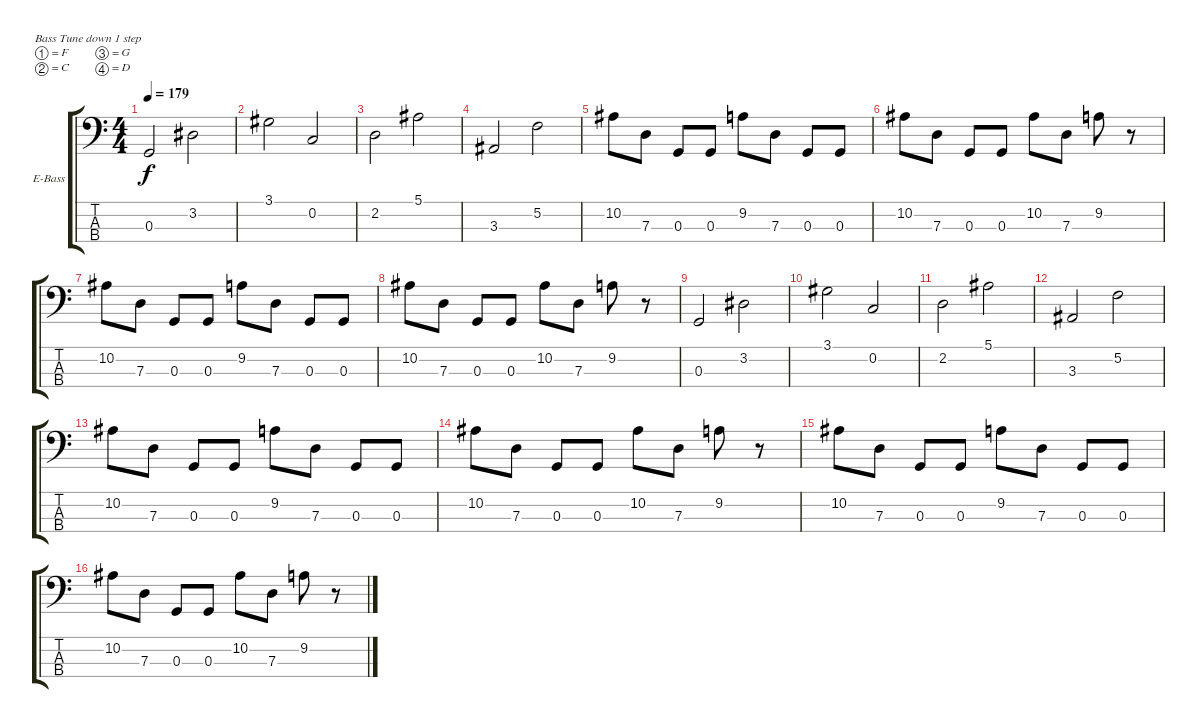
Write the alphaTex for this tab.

\bracketExtendMode groupsimilarinstruments
\firstSystemTrackNameOrientation horizontal
\otherSystemsTrackNameOrientation horizontal
\track ("Bass" "E-Bass") {multiBarRest instrument electricbassfinger}
\staff {score tabs}
\tuning (F2 C2 G1 D1)
\ts (4 4)
\tempo 179
\clef f4
\ks c
0.3.2{dy f} 3.2.2 |
3.1.2 0.2.2 |
2.2.2 5.1.2 |
3.3.2 5.2.2 |
10.2.8 7.3.8 0.3.8 0.3.8 9.2.8 7.3.8 0.3.8 0.3.8 |
10.2.8 7.3.8 0.3.8 0.3.8 10.2.8 7.3.8 9.2.8 r.8 |
10.2.8 7.3.8 0.3.8 0.3.8 9.2.8 7.3.8 0.3.8 0.3.8 |
10.2.8 7.3.8 0.3.8 0.3.8 10.2.8 7.3.8 9.2.8 r.8 |
0.3.2 3.2.2 |
3.1.2 0.2.2 |
2.2.2 5.1.2 |
3.3.2 5.2.2 |
10.2.8 7.3.8 0.3.8 0.3.8 9.2.8 7.3.8 0.3.8 0.3.8 |
10.2.8 7.3.8 0.3.8 0.3.8 10.2.8 7.3.8 9.2.8 r.8 |
10.2.8 7.3.8 0.3.8 0.3.8 9.2.8 7.3.8 0.3.8 0.3.8 |
10.2.8 7.3.8 0.3.8 0.3.8 10.2.8 7.3.8 9.2.8 r.8
